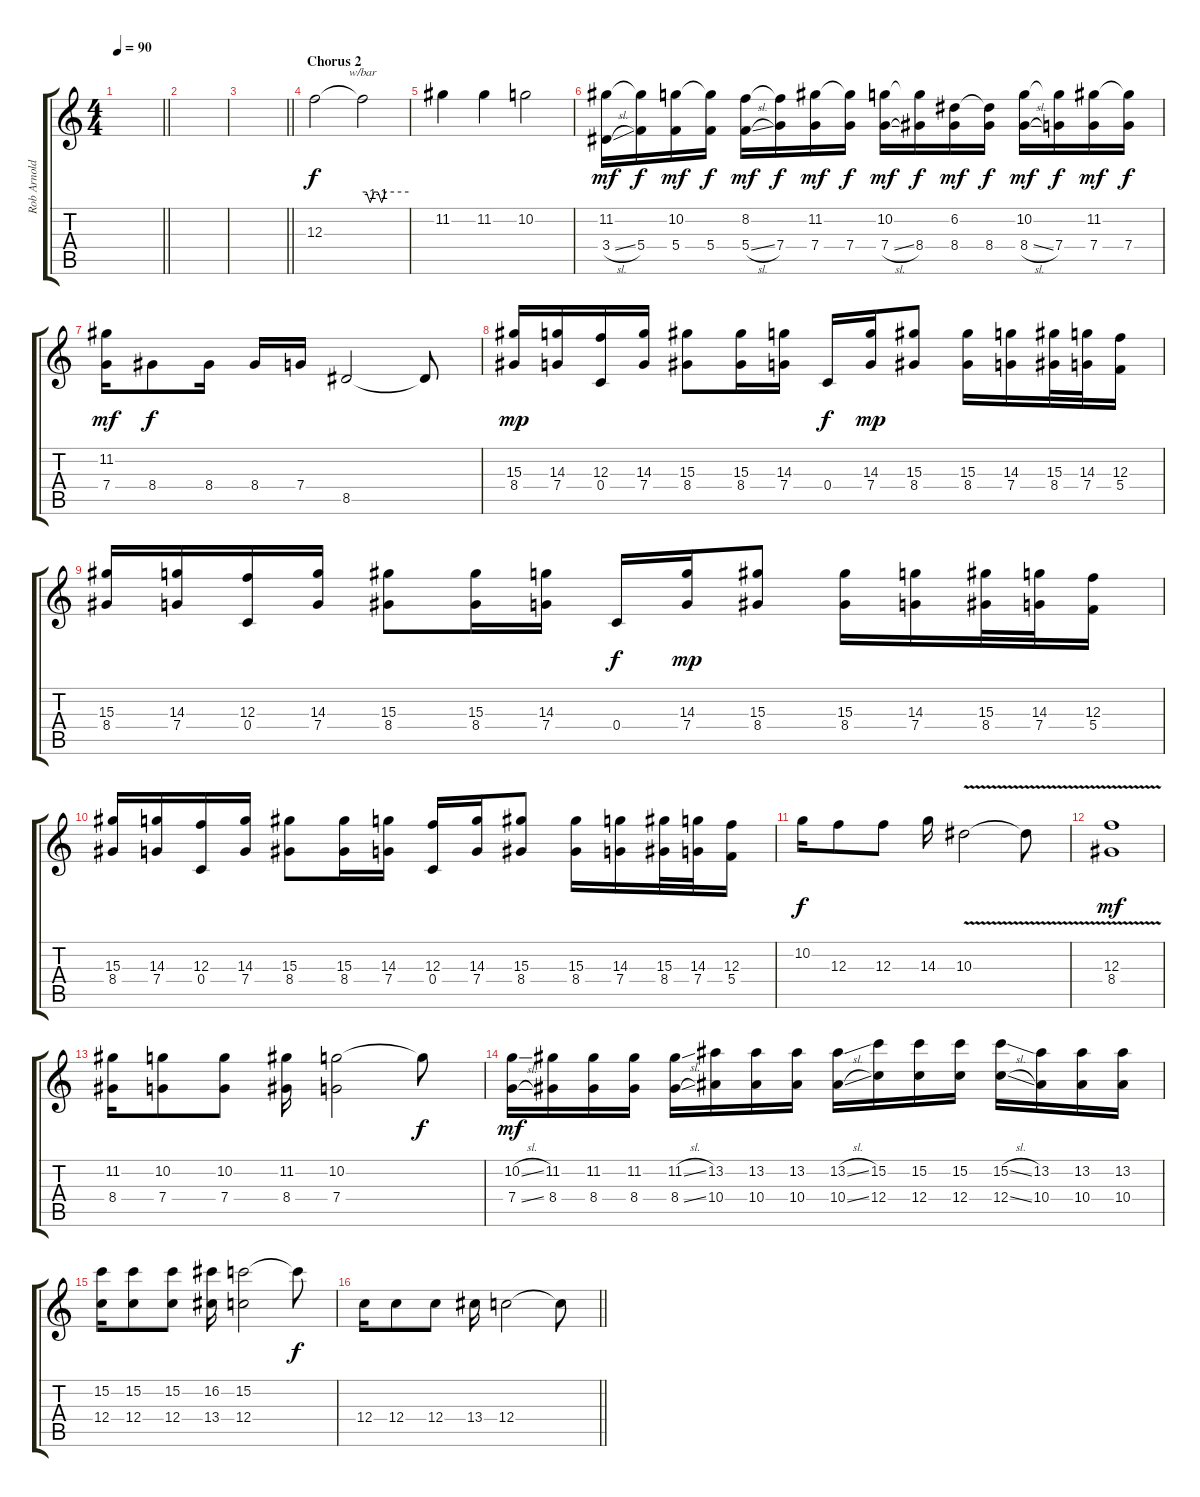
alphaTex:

\track ("Rob Arnold (lead)" "Rob Arnold") {instrument overdrivenguitar}
\staff {score tabs}
\tuning (D4 A3 F3 C3 G2 C2) {hide}
\ts (4 4)
\tempo 90
\clef g2
\barLineRight lightlight
\ks c
|
|
\barLineRight lightlight
|
\section ("" "Chorus 2")
12.3.2{volume 12} 12.3{t}.2{tbe (custom default 0 0 5 0 10 -4 15 0 20 0 25 -4 30 0 60 0)} |
11.2.4 11.2.4 10.2.2 |
(11.2 3.4{sl}).16{dy mf volume 13} (11.2{t} 5.4).16{dy f} (10.2 5.4).16{dy mf} (10.2{t} 5.4).16{dy f} (8.2 5.4{sl}).16{dy mf} (8.2{t} 7.4).16{dy f} (11.2 7.4).16{dy mf} (11.2{t} 7.4).16{dy f} (10.2 7.4{sl}).16{dy mf} (10.2{t} 8.4).16{dy f} (6.2 8.4).16{dy mf} (6.2{t} 8.4).16{dy f} (10.2 8.4{sl}).16{dy mf} (10.2{t} 7.4).16{dy f} (11.2 7.4).16{dy mf} (11.2{t} 7.4).16{dy f} |
(11.2 7.4).16{dy mf} 8.4.8{dy f} 8.4.16 8.4.16 7.4.16 8.5.2 8.5{t}.8 |
(15.3 8.4).16{dy mp} (14.3 7.4).16 (12.3 0.4).16 (14.3 7.4).16 (15.3 8.4).8 (15.3 8.4).16 (14.3 7.4).16 0.4.16{dy f} (14.3 7.4).16{dy mp} (15.3 8.4).8 (15.3 8.4).16 (14.3 7.4).16 (15.3 8.4).32 (14.3 7.4).32 (12.3 5.4).16 |
(15.3 8.4).16 (14.3 7.4).16 (12.3 0.4).16 (14.3 7.4).16 (15.3 8.4).8 (15.3 8.4).16 (14.3 7.4).16 0.4.16{dy f} (14.3 7.4).16{dy mp} (15.3 8.4).8 (15.3 8.4).16 (14.3 7.4).16 (15.3 8.4).32 (14.3 7.4).32 (12.3 5.4).16 |
(15.3 8.4).16 (14.3 7.4).16 (12.3 0.4).16 (14.3 7.4).16 (15.3 8.4).8 (15.3 8.4).16 (14.3 7.4).16 (12.3 0.4).16 (14.3 7.4).16 (15.3 8.4).8 (15.3 8.4).16 (14.3 7.4).16 (15.3 8.4).32 (14.3 7.4).32 (12.3 5.4).16 |
10.2.16{dy f} 12.3.8 12.3.8 14.3.16 10.3{v}.2 10.3{t}.8 |
(12.3{v} 8.4).1{dy mf} |
(11.2 8.4).16 (10.2 7.4).8 (10.2 7.4).8 (11.2 8.4).16 (10.2 7.4).2 10.2{t}.8{dy f} |
(10.2{sl} 7.4{sl}).16{dy mf volume 14} (11.2 8.4).16 (11.2 8.4).16 (11.2 8.4).16 (11.2{sl} 8.4{sl}).16 (13.2 10.4).16 (13.2 10.4).16 (13.2 10.4).16 (13.2{sl} 10.4{sl}).16 (15.2 12.4).16 (15.2 12.4).16 (15.2 12.4).16 (15.2{sl} 12.4{sl}).16 (13.2 10.4).16 (13.2 10.4).16 (13.2 10.4).16 |
(15.2 12.4).16 (15.2 12.4).8 (15.2 12.4).8 (16.2 13.4).16 (15.2 12.4).2 15.2{t}.8{dy f} |
\barLineRight lightlight
12.4.16 12.4.8 12.4.8 13.4.16 12.4.2 12.4{t}.8
